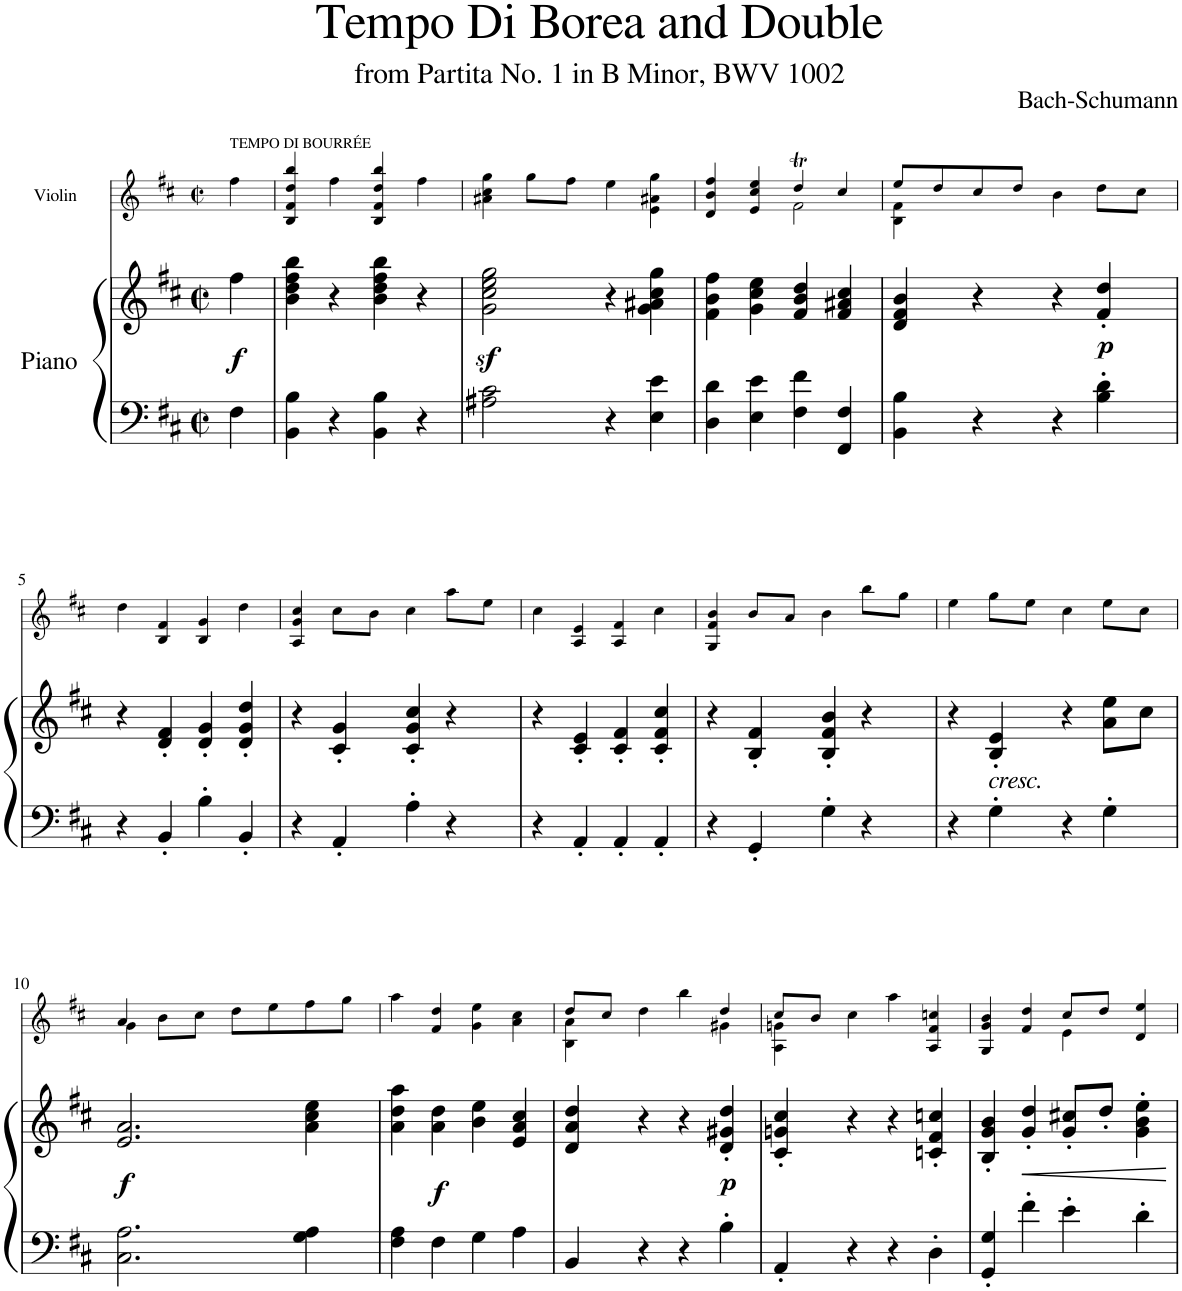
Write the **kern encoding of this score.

**kern	**kern	**dynam	**kern
*part2	*part2	*part2	*part1
*staff3	*staff2	*staff2/3	*staff1
*I"Piano	*	*	*I"Violin
*I'Pno	*	*	*I'Vln
*	*	*	*stria5
*clefF4	*clefG2	*	*clefG2
*k[f#c#]	*k[f#c#]	*	*k[f#c#]
*M2/2	*M2/2	*	*M2/2
*met(c|)	*met(c|)	*	*met(c|)
=	=	=	=
!	!	!	!LO:TX:a:t=TEMPO DI BOURRÉE
!	!	!LO:DY:b	!
4F#\	4ff#\	f	4ff#\
=1	=1	=1	=1
4BB\ 4B\	4b\ 4dd\ 4ff#\ 4bb\	.	4B/ 4f#/ 4dd/ 4bb/
4r	4r	.	4ff#\
4BB\ 4B\	4b\ 4dd\ 4ff#\ 4bb\	.	4B/ 4f#/ 4dd/ 4bb/
4r	4r	.	4ff#\
=2	=2	=2	=2
2A#X\ 2c#\	2g\z< 2cc#\z< 2ee\z< 2gg\z<	.	4a#X\ 4cc#\ 4gg\
.	.	.	8gg\L
.	.	.	8ff#\J
4r	4r	.	4ee\
4E\ 4e\	4g\ 4a#X\ 4cc#\ 4gg\	.	4e\ 4a#X\ 4gg\
=3	=3	=3	=3
*	*	*	*^
4D\ 4d\	4f#\ 4b\ 4ff#\	.	4d/ 4b/ 4ff#/	2ryy
4E\ 4e\	4g\ 4cc#\ 4ee\	.	4e/ 4cc#/ 4ee/	.
4F#\ 4f#\	4f#/ 4b/ 4dd/	.	4ddT/	2f#\
4FF#/ 4F#/	4f#/ 4a#X/ 4cc#/	.	4cc#/	.
=4	=4	=4	=4	=4
4BB\ 4B\	4d/ 4f#/ 4b/	.	8ee/L	4B\ 4f#\
.	.	.	8dd/	.
4r	4r	.	8cc#/	2.ryy
.	.	.	8dd/J	.
4r	4r	.	4b\	.
!	!	!LO:DY:b	!	!
4B\' 4d\'	4f#/' 4dd/'	p	8dd\L	.
.	.	.	8cc#\J	.
*	*	*	*v	*v
!!LO:LB:g=z
=5	=5	=5	=5
4r	4r	.	4dd\
4BB'/	4d/' 4f#/'	.	4B/ 4f#/
4B'\	4d/' 4g/'	.	4B/ 4g/
4BB'/	4d/' 4g/' 4dd/'	.	4dd\
=6	=6	=6	=6
4r	4r	.	4A/ 4g/ 4cc#/
4AA'/	4c#/' 4g/'	.	8cc#\L
.	.	.	8b\J
4A'\	4c#/' 4g/' 4cc#/'	.	4cc#\
4r	4r	.	8aa\L
.	.	.	8ee\J
=7	=7	=7	=7
4r	4r	.	4cc#\
4AA'/	4c#/' 4e/'	.	4A/ 4e/
4AA'/	4c#/' 4f#/'	.	4A/ 4f#/
4AA'/	4c#/' 4f#/' 4cc#/'	.	4cc#\
=8	=8	=8	=8
4r	4r	.	4G/ 4f#/ 4b/
4GG'/	4B/' 4f#/'	.	8b/L
.	.	.	8a/J
4G'\	4B/' 4f#/' 4b/'	.	4b\
4r	4r	.	8bb\L
.	.	.	8gg\J
=9	=9	=9	=9
4r	4r	.	4ee\
!	!LO:TX:b:i:t=cresc.	!	!
4G'\	4B/' 4e/'	.	8gg\L
.	.	.	8ee\J
4r	4r	.	4cc#\
4G'\	8a\ 8ee\L	.	8ee\L
.	8cc#\J	.	8cc#\J
!!LO:LB:g=z
=10	=10	=10	=10
*	*	*	*^
!	!	!LO:DY:b	!	!
2.C#\ 2.A\	2.e/ 2.a/	f	4a/	4g\
.	.	.	8b\L	4ryy
.	.	.	8cc#\J	.
.	.	.	8dd\L	2ryy
.	.	.	8ee\	.
4G\ 4A\	4a\ 4cc#\ 4ee\	.	8ff#\	.
.	.	.	8gg\J	.
*	*	*	*v	*v
=11	=11	=11	=11
4F#\ 4A\	4a\ 4dd\ 4aa\	.	4aa\
!	!	!LO:DY:b	!
4F#\	4a\ 4dd\	f	4f#/ 4dd/
4G\	4b\ 4ee\	.	4g\ 4ee\
4A\	4e/ 4a/ 4cc#/	.	4a\ 4cc#\
=12	=12	=12	=12
*	*	*	*^
4BB/	4d/ 4a/ 4dd/	.	8dd/L	4B\ 4a\
.	.	.	8cc#/J	.
4r	4r	.	4dd\	2ryy
4r	4r	.	4bb\	.
!	!	!LO:DY:b	!	!
4B'\	4d/' 4g#X/' 4dd/'	p	4dd/	4g#X\
=13	=13	=13	=13	=13
4AA'/	4c#/' 4gn/' 4cc#/'	.	8cc#/L	4A\ 4gn\
.	.	.	8b/J	.
4r	4r	.	4cc#\	2.ryy
4r	4r	.	4aa\	.
4D'\	4cn/' 4f#/' 4ccn/'	.	4A/ 4f#/ 4ccn/	.
=14	=14	=14	=14	=14
4GG/' 4G/'	4B/' 4g/' 4b/'	.	4G/ 4g/ 4b/	2ryy
!	!	!LO:HP:b	!	!
4f#'\	4g/' 4dd/'	<	4f#/ 4dd/	.
4e'\	8g/' 8cc#X/'L	.	8cc#/L	4e\
.	8dd'/J	.	8dd/J	.
4d'\	4g\' 4b\' 4ee\'	.	4d/ 4ee/	4ryy
*	*	*	*v	*v
.	.	[	.
=	=	=	=
*-	*-	*-	*-
